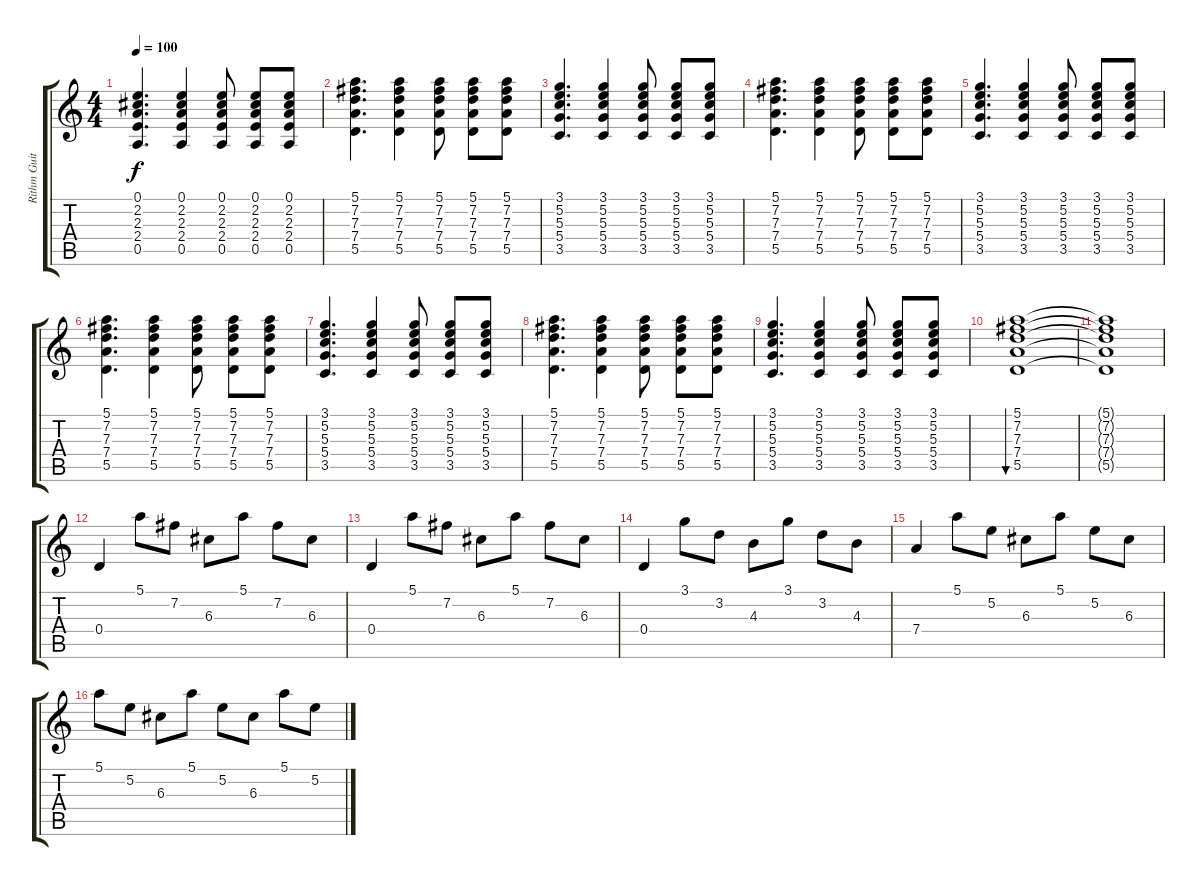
\track ("Rithm Guitar" "Rithm Guit") {instrument acousticguitarsteel}
\staff {score tabs}
\tuning (E4 B3 G3 D3 A2 E2) {hide}
\ts (4 4)
\tempo 100
\clef g2
\ks c
(0.1 2.2 2.3 2.4 0.5).4{d dy f} (0.1 2.2 2.3 2.4 0.5).4 (0.1 2.2 2.3 2.4 0.5).8 (0.1 2.2 2.3 2.4 0.5).8 (0.1 2.2 2.3 2.4 0.5).8 |
(5.1 7.2 7.3 7.4 5.5).4{d} (5.1 7.2 7.3 7.4 5.5).4 (5.1 7.2 7.3 7.4 5.5).8 (5.1 7.2 7.3 7.4 5.5).8 (5.1 7.2 7.3 7.4 5.5).8 |
(3.1 5.2 5.3 5.4 3.5).4{d} (3.1 5.2 5.3 5.4 3.5).4 (3.1 5.2 5.3 5.4 3.5).8 (3.1 5.2 5.3 5.4 3.5).8 (3.1 5.2 5.3 5.4 3.5).8 |
(5.1 7.2 7.3 7.4 5.5).4{d} (5.1 7.2 7.3 7.4 5.5).4 (5.1 7.2 7.3 7.4 5.5).8 (5.1 7.2 7.3 7.4 5.5).8 (5.1 7.2 7.3 7.4 5.5).8 |
(3.1 5.2 5.3 5.4 3.5).4{d} (3.1 5.2 5.3 5.4 3.5).4 (3.1 5.2 5.3 5.4 3.5).8 (3.1 5.2 5.3 5.4 3.5).8 (3.1 5.2 5.3 5.4 3.5).8 |
(5.1 7.2 7.3 7.4 5.5).4{d} (5.1 7.2 7.3 7.4 5.5).4 (5.1 7.2 7.3 7.4 5.5).8 (5.1 7.2 7.3 7.4 5.5).8 (5.1 7.2 7.3 7.4 5.5).8 |
(3.1 5.2 5.3 5.4 3.5).4{d} (3.1 5.2 5.3 5.4 3.5).4 (3.1 5.2 5.3 5.4 3.5).8 (3.1 5.2 5.3 5.4 3.5).8 (3.1 5.2 5.3 5.4 3.5).8 |
(5.1 7.2 7.3 7.4 5.5).4{d} (5.1 7.2 7.3 7.4 5.5).4 (5.1 7.2 7.3 7.4 5.5).8 (5.1 7.2 7.3 7.4 5.5).8 (5.1 7.2 7.3 7.4 5.5).8 |
(3.1 5.2 5.3 5.4 3.5).4{d} (3.1 5.2 5.3 5.4 3.5).4 (3.1 5.2 5.3 5.4 3.5).8 (3.1 5.2 5.3 5.4 3.5).8 (3.1 5.2 5.3 5.4 3.5).8 |
(5.1 7.2 7.3 7.4 5.5).1{bu 240} |
(5.1{t} 7.2{t} 7.3{t} 7.4{t} 5.5{t}).1 |
0.4.4 5.1.8 7.2.8 6.3.8 5.1.8 7.2.8 6.3.8 |
0.4.4 5.1.8 7.2.8 6.3.8 5.1.8 7.2.8 6.3.8 |
0.4.4 3.1.8 3.2.8 4.3.8 3.1.8 3.2.8 4.3.8 |
7.4.4 5.1.8 5.2.8 6.3.8 5.1.8 5.2.8 6.3.8 |
5.1.8 5.2.8 6.3.8 5.1.8 5.2.8 6.3.8 5.1.8 5.2.8
